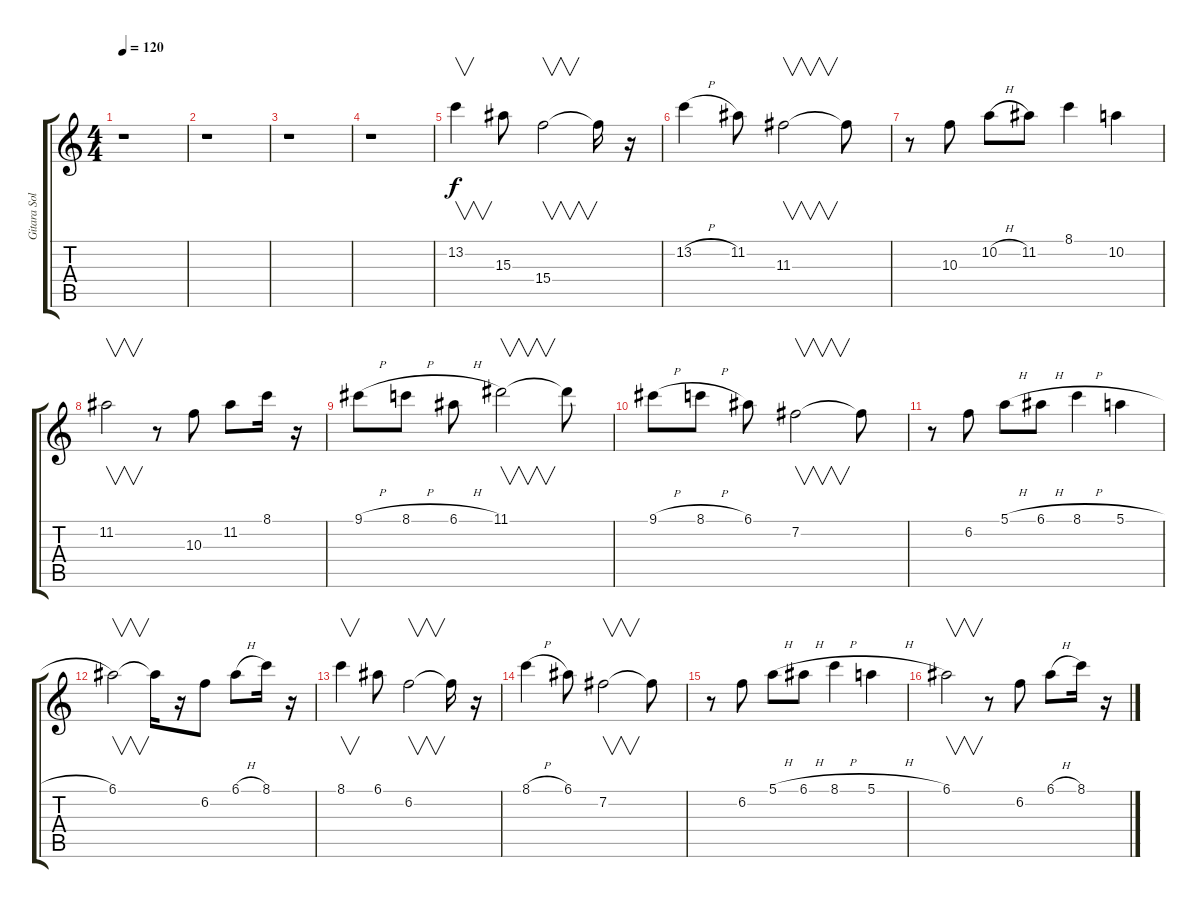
\track ("Gitara Solowa" "Gitara Sol") {instrument distortionguitar}
\staff {score tabs}
\tuning (E4 B3 G3 D3 A2 E2) {hide}
\ts (4 4)
\tempo 120
\clef g2
\ks c
r.1{dy f} |
r.1 |
r.1 |
r.1 |
13.2.4{v} 15.3.8 15.4.2{v} 15.4{t}.16 r.16 |
13.2{h}.4 11.2.8 11.3.2{v} 11.3{t}.8 |
r.8 10.3.8 10.2{h}.8 11.2.8 8.1.4 10.2.4 |
11.2.2{v} r.8 10.3.8 11.2.8 8.1.16 r.16 |
9.1{h}.8 8.1{h}.8 6.1{h}.8 11.1.2{v} 11.1{t}.8 |
9.1{h}.8 8.1{h}.8 6.1.8 7.2.2{v} 7.2{t}.8 |
r.8 6.2.8 5.1{h}.8 6.1{h}.8 8.1{h}.4 5.1{h}.4 |
6.1.2{v} 6.1{t}.16 r.16 6.2.8 6.1{h}.8 8.1.16 r.16 |
8.1.4{v} 6.1.8 6.2.2{v} 6.2{t}.16 r.16 |
8.1{h}.4 6.1.8 7.2.2{v} 7.2{t}.8 |
r.8 6.2.8 5.1{h}.8 6.1{h}.8 8.1{h}.4 5.1{h}.4 |
6.1.2{v} r.8 6.2.8 6.1{h}.8 8.1.16 r.16
